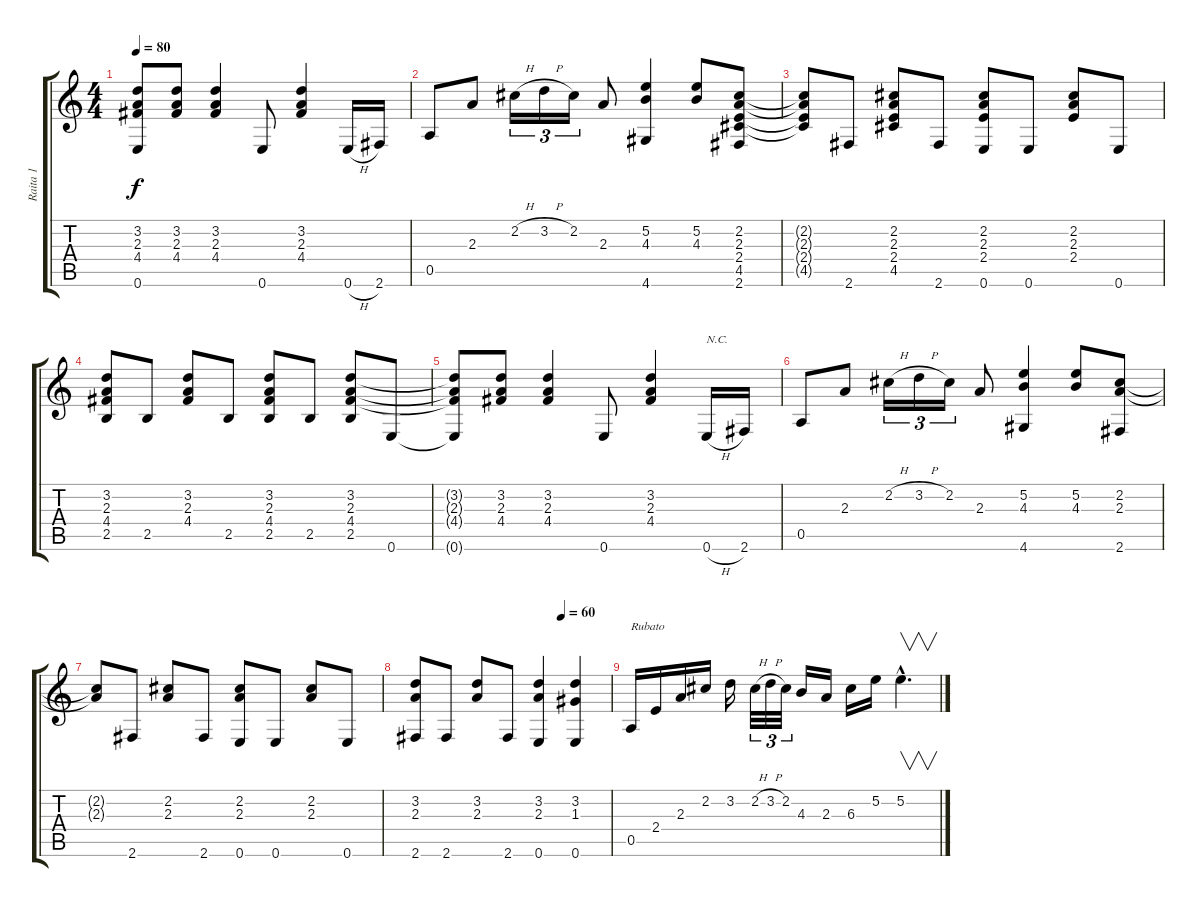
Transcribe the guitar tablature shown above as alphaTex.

\track ("Raita 1" "Raita 1") {instrument acousticguitarsteel}
\staff {score tabs}
\tuning (E4 B3 G3 D3 A2 E2) {hide}
\ts (4 4)
\tempo 80
\clef g2
\ks c
(3.2{t} 2.3{t} 4.4{t} 0.6{t}).8{dy f} (3.2 2.3 4.4).8 (3.2 2.3 4.4).4 0.6.8 (3.2 2.3 4.4).4 0.6{h}.16 2.6.16 |
0.5.8 2.3.8 2.2{h}.16{tu (3 2)} 3.2{h}.16{tu (3 2)} 2.2.16{tu (3 2)} 2.3.8 (5.2 4.3 4.6).4 (5.2 4.3).8 (2.2 2.3 2.4 4.5 2.6).8 |
(2.2{t} 2.3{t} 2.4{t} 4.5{t}).8 2.6.8 (2.2 2.3 2.4 4.5).8 2.6.8 (2.2 2.3 2.4 0.6).8 0.6.8 (2.2 2.3 2.4).8 0.6.8 |
(3.2 2.3 4.4 2.5).8 2.5.8 (3.2 2.3 4.4).8 2.5.8 (3.2 2.3 4.4 2.5).8 2.5.8 (3.2 2.3 4.4 2.5).8 0.6.8 |
(3.2{t} 2.3{t} 4.4{t} 0.6{t}).8 (3.2 2.3 4.4).8 (3.2 2.3 4.4).4 0.6.8 (3.2 2.3 4.4).4 0.6{h}.16{txt "N.C."} 2.6.16 |
0.5.8 2.3.8 2.2{h}.16{tu (3 2)} 3.2{h}.16{tu (3 2)} 2.2.16{tu (3 2)} 2.3.8 (5.2 4.3 4.6).4 (5.2 4.3).8 (2.2 2.3 2.6).8 |
(2.2{t} 2.3{t}).8 2.6.8 (2.2 2.3).8 2.6.8 (2.2 2.3 0.6).8 0.6.8 (2.2 2.3).8 0.6.8 |
\tempo (60 0.75)
(3.2 2.3 2.6).8 2.6.8 (3.2 2.3).8 2.6.8 (3.2 2.3 0.6).4 (3.2 1.3 0.6).4 |
0.5.16{txt "Rubato"} 2.4.16 2.3.16 2.2.16 3.2.16 2.2{h}.32{tu (3 2)} 3.2{h}.32{tu (3 2)} 2.2.32{tu (3 2)} 4.3.16 2.3.16 6.3.16 5.2.16 5.2{hac}.4{v d}
